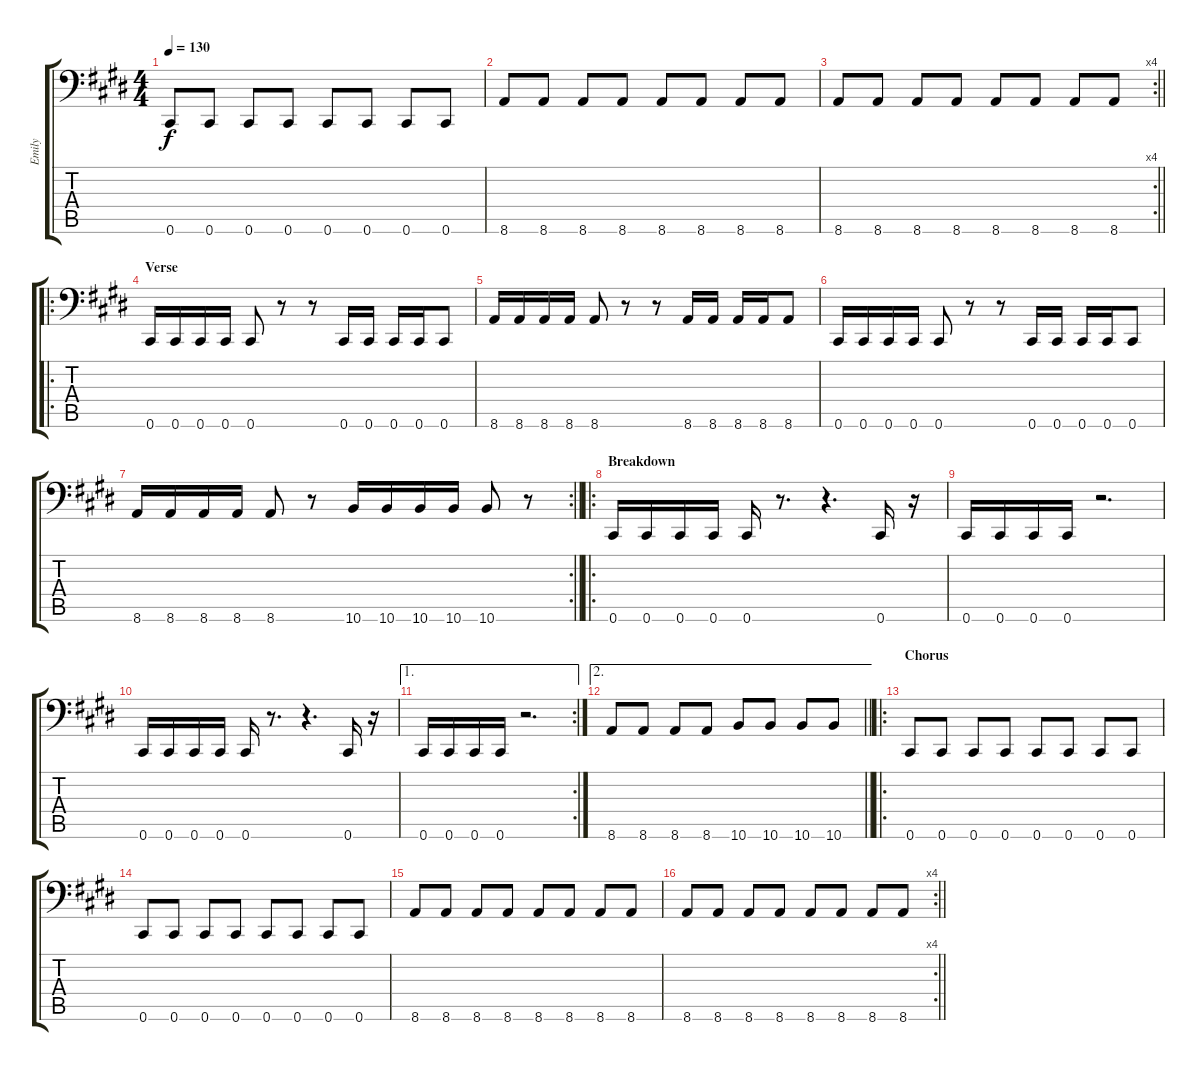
\track ("Emily" "Emily") {instrument electricbasspick}
\staff {score tabs}
\tuning (Eb3 Bb2 Gb2 Db2 Ab1 Db1) {hide}
\ts (4 4)
\tempo 130
\clef f4
\ks c#minor
0.6.8{dy f} 0.6.8 0.6.8 0.6.8 0.6.8 0.6.8 0.6.8 0.6.8 |
8.6.8 8.6.8 8.6.8 8.6.8 8.6.8 8.6.8 8.6.8 8.6.8 |
\rc 4
\barLineRight lightlight
8.6.8 8.6.8 8.6.8 8.6.8 8.6.8 8.6.8 8.6.8 8.6.8 |
\ro
\section ("" "Verse")
0.6.16 0.6.16 0.6.16 0.6.16 0.6.8 r.8 r.8 0.6.16 0.6.16 0.6.16 0.6.16 0.6.8 |
8.6.16 8.6.16 8.6.16 8.6.16 8.6.8 r.8 r.8 8.6.16 8.6.16 8.6.16 8.6.16 8.6.8 |
0.6.16 0.6.16 0.6.16 0.6.16 0.6.8 r.8 r.8 0.6.16 0.6.16 0.6.16 0.6.16 0.6.8 |
\rc 2
\barLineRight lightlight
8.6.16 8.6.16 8.6.16 8.6.16 8.6.8 r.8 10.6.16 10.6.16 10.6.16 10.6.16 10.6.8 r.8 |
\ro
\section ("" "Breakdown")
0.6.16 0.6.16 0.6.16 0.6.16 0.6.16 r.8{d} r.4{d} 0.6.16 r.16 |
0.6.16 0.6.16 0.6.16 0.6.16 r.2{d} |
0.6.16 0.6.16 0.6.16 0.6.16 0.6.16 r.8{d} r.4{d} 0.6.16 r.16 |
\ae 1
\rc 2
0.6.16 0.6.16 0.6.16 0.6.16 r.2{d} |
\ae 2
\barLineRight lightlight
8.6.8 8.6.8 8.6.8 8.6.8 10.6.8 10.6.8 10.6.8 10.6.8 |
\ro
\section ("" "Chorus")
0.6.8 0.6.8 0.6.8 0.6.8 0.6.8 0.6.8 0.6.8 0.6.8 |
0.6.8 0.6.8 0.6.8 0.6.8 0.6.8 0.6.8 0.6.8 0.6.8 |
8.6.8 8.6.8 8.6.8 8.6.8 8.6.8 8.6.8 8.6.8 8.6.8 |
\rc 4
\barLineRight lightlight
8.6.8 8.6.8 8.6.8 8.6.8 8.6.8 8.6.8 8.6.8 8.6.8
